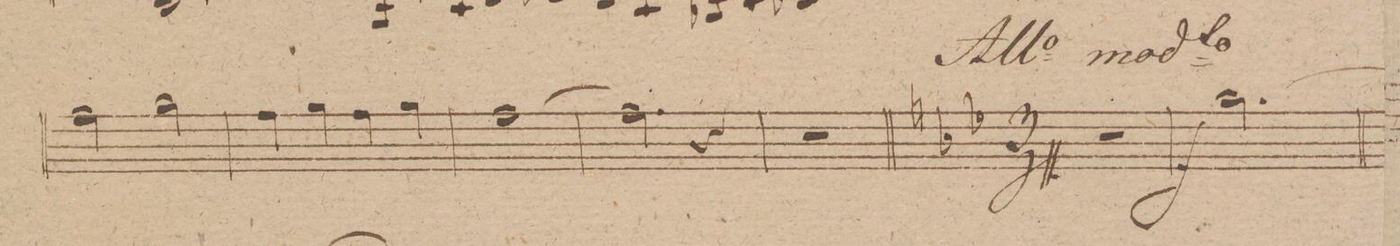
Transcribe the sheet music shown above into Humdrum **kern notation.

**kern	**dynam
*I"Clarinetto 1mo in. A.	*
*clefG2	*
*k[f#c#g#d#]	*
*met(c|)	*
*M2/2	*
2dd#\	.
2ee\	.
=177	=177
4dd#\	.
4ee\	.
4dd#\	.
4ee\	.
=178	=178
[1dd#\	.
=179	=179
2.dd#\]	.
4r	.
=180	=180
1r	.
=181||	=181||
*k[f#]	*
*M3/4	*
2.r	.
=182	=182
[2.ee\	f
=183	=183
*-	*-
